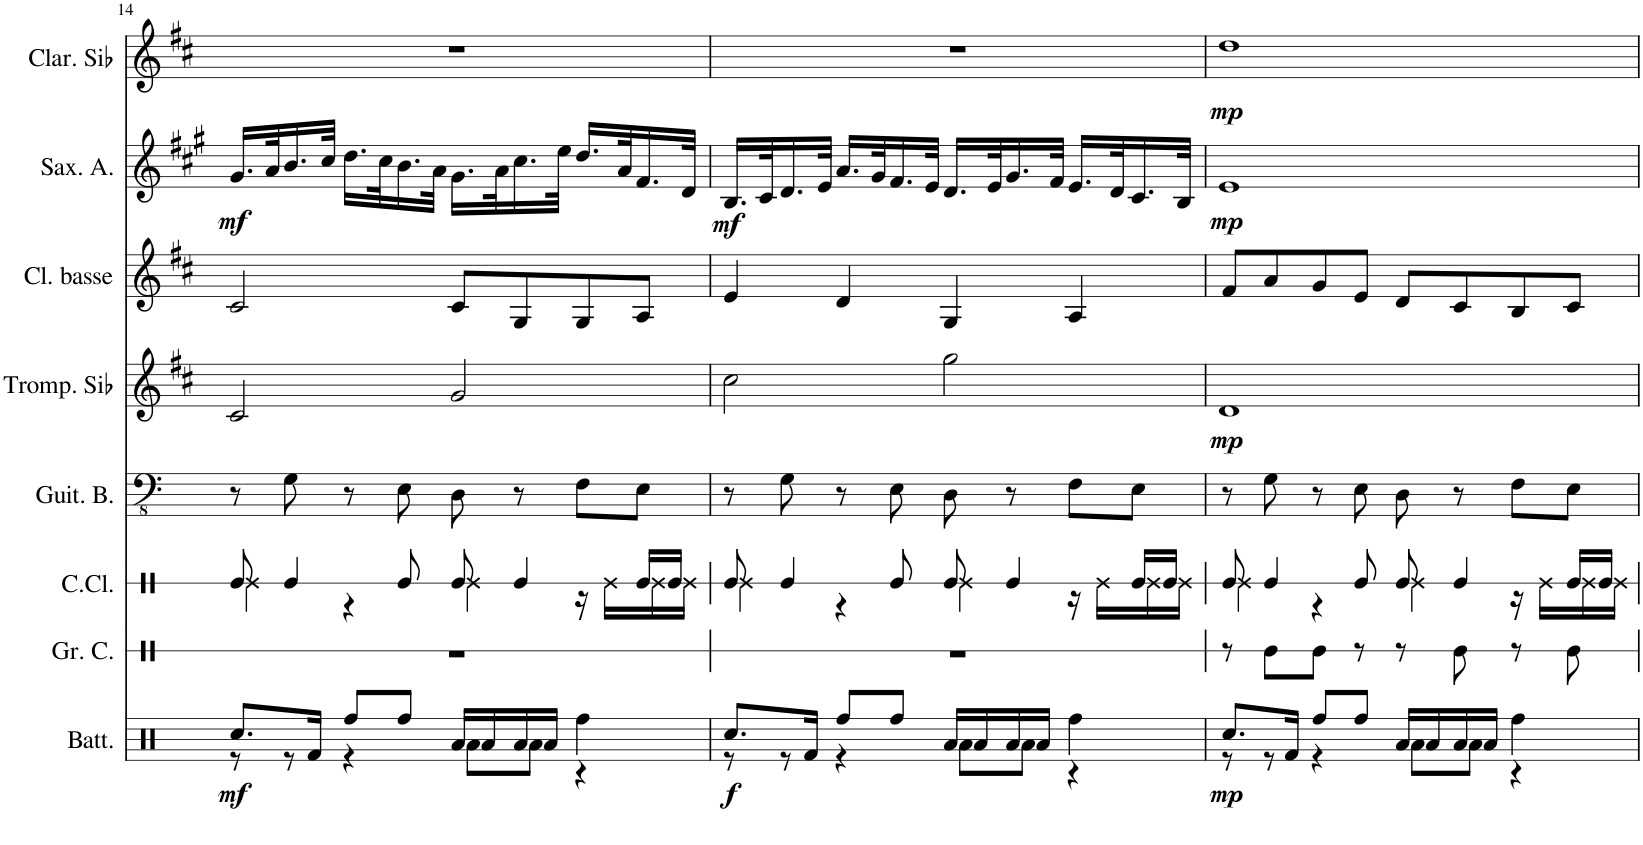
**kern	**dynam	**kern	**kern	**kern	**kern	**dynam	**kern	**kern	**dynam	**kern	**dynam
*part8	*part8	*part7	*part6	*part5	*part4	*part4	*part3	*part2	*part2	*part1	*part1
*staff8	*staff8	*staff7	*staff6	*staff5	*staff4	*staff4	*staff3	*staff2	*staff2	*staff1	*staff1
*I"Batterie	*	*I"Grosse caisse	*I"Caisse claire	*I"Guitare basse	*I"Trompette en Sib	*	*I"Clarinette Basse	*I"Saxophone Alto	*	*I"Clarinette en Sib	*
*I'Batt.	*	*I'Gr. C.	*I'C.Cl.	*I'Guit. B.	*I'Tromp. Sib	*	*I'Cl. basse	*I'Sax. A.	*	*I'Clar. Sib	*
!!LO:PB:g=z
*clefX	*	*clefX	*clefX	*clefFv4	*clefG2	*	*clefG2	*clefG2	*	*clefG2	*
*	*	*	*	*	*Trd1c2	*	*Trd8c14	*Trd5c9	*	*Trd1c2	*
*k[]	*	*k[]	*k[]	*k[]	*k[f#c#]	*	*k[f#c#]	*k[f#c#g#]	*	*k[f#c#]	*
*M4/4	*	*M4/4	*M4/4	*M4/4	*M4/4	*	*M4/4	*M4/4	*	*M4/4	*
=14	=14	=14	=14	=14	=14	=14	=14	=14	=14	=14	=14
*^	*	*	*^	*	*	*	*	*	*	*	*
!	!	!LO:DY:b	!	!	!	!	!	!	!	!	!LO:DY:b	!	!
8.Rcc/L	8r	mf	1r	8Re/	4Re\	8r	2c#/	.	2c#/	16.g#/LL	mf	1r	.
.	.	.	.	.	.	.	.	.	.	32a/K	.	.	.
.	8r	.	.	4Re/	.	8GG\	.	.	.	16.b/	.	.	.
16Rf/Jk	.	.	.	.	.	.	.	.	.	.	.	.	.
.	.	.	.	.	.	.	.	.	.	32cc#/JJk	.	.	.
8Rff/L	4r	.	.	.	4r	8r	.	.	.	16.dd\LL	.	.	.
.	.	.	.	.	.	.	.	.	.	32cc#\K	.	.	.
8Rff/J	.	.	.	8Re/	.	8EE\	.	.	.	16.b\	.	.	.
.	.	.	.	.	.	.	.	.	.	32a\JJk	.	.	.
16Ra/LL	8Ra\L	.	.	8Re/	4Re\	8DD\	2g/	.	8c#/L	16.g#\LL	.	.	.
16Ra/	.	.	.	.	.	.	.	.	.	.	.	.	.
.	.	.	.	.	.	.	.	.	.	32a\K	.	.	.
16Ra/	8Ra\J	.	.	4Re/	.	8r	.	.	8G/	16.cc#\	.	.	.
16Ra/JJ	.	.	.	.	.	.	.	.	.	.	.	.	.
.	.	.	.	.	.	.	.	.	.	32ee\JJk	.	.	.
4Rff\	4r	.	.	.	16r	8FF\L	.	.	8G/	16.dd/LL	.	.	.
.	.	.	.	.	16Re\LL	.	.	.	.	.	.	.	.
.	.	.	.	.	.	.	.	.	.	32a/K	.	.	.
.	.	.	.	16Re/LL	16Re\	8EE\J	.	.	8A/J	16.f#/	.	.	.
.	.	.	.	16Re/JJ	16Re\JJ	.	.	.	.	.	.	.	.
.	.	.	.	.	.	.	.	.	.	32d/JJk	.	.	.
=15	=15	=15	=15	=15	=15	=15	=15	=15	=15	=15	=15	=15	=15
!	!	!LO:DY:b	!	!	!	!	!	!	!	!	!LO:DY:b	!	!
8.Rcc/L	8r	f	1r	8Re/	4Re\	8r	2cc#\	.	4e/	16.B/LL	mf	1r	.
.	.	.	.	.	.	.	.	.	.	32c#/K	.	.	.
.	8r	.	.	4Re/	.	8GG\	.	.	.	16.d/	.	.	.
16Rf/Jk	.	.	.	.	.	.	.	.	.	.	.	.	.
.	.	.	.	.	.	.	.	.	.	32e/JJk	.	.	.
8Rff/L	4r	.	.	.	4r	8r	.	.	4d/	16.a/LL	.	.	.
.	.	.	.	.	.	.	.	.	.	32g#/K	.	.	.
8Rff/J	.	.	.	8Re/	.	8EE\	.	.	.	16.f#/	.	.	.
.	.	.	.	.	.	.	.	.	.	32e/JJk	.	.	.
16Ra/LL	8Ra\L	.	.	8Re/	4Re\	8DD\	2gg\	.	4G/	16.d/LL	.	.	.
16Ra/	.	.	.	.	.	.	.	.	.	.	.	.	.
.	.	.	.	.	.	.	.	.	.	32e/K	.	.	.
16Ra/	8Ra\J	.	.	4Re/	.	8r	.	.	.	16.g#/	.	.	.
16Ra/JJ	.	.	.	.	.	.	.	.	.	.	.	.	.
.	.	.	.	.	.	.	.	.	.	32f#/JJk	.	.	.
4Rff\	4r	.	.	.	16r	8FF\L	.	.	4A/	16.e/LL	.	.	.
.	.	.	.	.	16Re\LL	.	.	.	.	.	.	.	.
.	.	.	.	.	.	.	.	.	.	32d/K	.	.	.
.	.	.	.	16Re/LL	16Re\	8EE\J	.	.	.	16.c#/	.	.	.
.	.	.	.	16Re/JJ	16Re\JJ	.	.	.	.	.	.	.	.
.	.	.	.	.	.	.	.	.	.	32B/JJk	.	.	.
=16	=16	=16	=16	=16	=16	=16	=16	=16	=16	=16	=16	=16	=16
!	!	!LO:DY:b	!	!	!	!	!	!LO:DY:b	!	!	!LO:DY:b	!	!LO:DY:b
8.Rcc/L	8r	mp	8r	8Re/	4Re\	8r	1d	mp	8f#/L	1e	mp	1dd	mp
.	8r	.	8Re\L	4Re/	.	8GG\	.	.	8a/	.	.	.	.
16Rf/Jk	.	.	.	.	.	.	.	.	.	.	.	.	.
8Rff/L	4r	.	8Re\J	.	4r	8r	.	.	8g/	.	.	.	.
8Rff/J	.	.	8r	8Re/	.	8EE\	.	.	8e/J	.	.	.	.
16Ra/LL	8Ra\L	.	8r	8Re/	4Re\	8DD\	.	.	8d/L	.	.	.	.
16Ra/	.	.	.	.	.	.	.	.	.	.	.	.	.
16Ra/	8Ra\J	.	8Re\	4Re/	.	8r	.	.	8c#/	.	.	.	.
16Ra/JJ	.	.	.	.	.	.	.	.	.	.	.	.	.
4Rff\	4r	.	8r	.	16r	8FF\L	.	.	8B/	.	.	.	.
.	.	.	.	.	16Re\LL	.	.	.	.	.	.	.	.
.	.	.	8Re\	16Re/LL	16Re\	8EE\J	.	.	8c#/J	.	.	.	.
.	.	.	.	16Re/JJ	16Re\JJ	.	.	.	.	.	.	.	.
*v	*v	*	*	*v	*v	*	*	*	*	*	*	*	*
=	=	=	=	=	=	=	=	=	=	=	=
*-	*-	*-	*-	*-	*-	*-	*-	*-	*-	*-	*-
